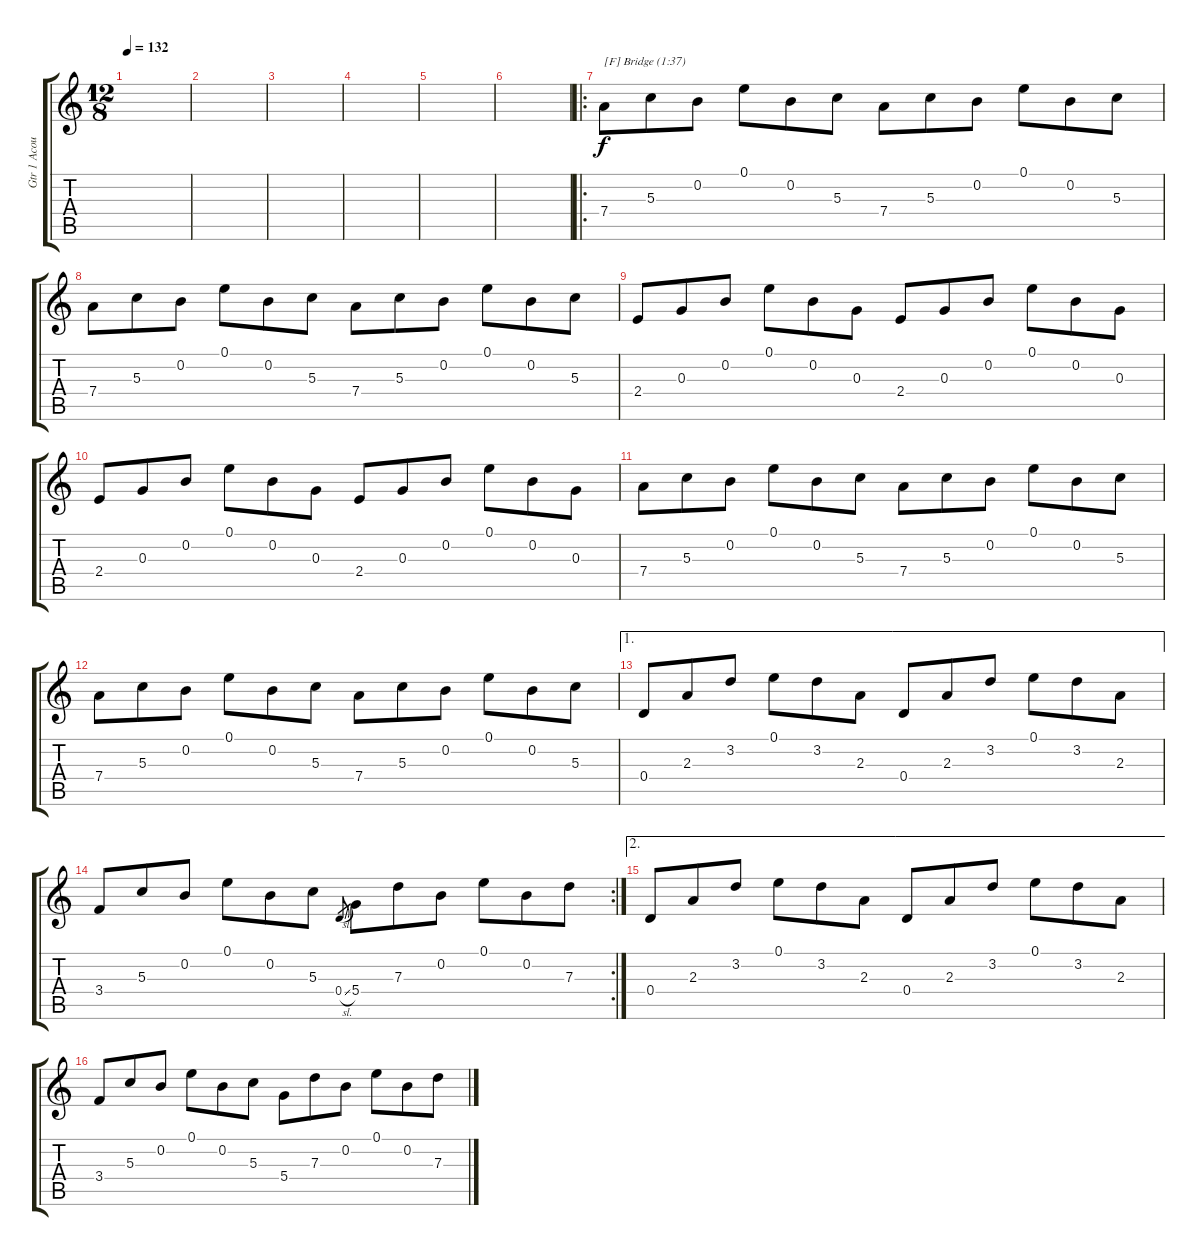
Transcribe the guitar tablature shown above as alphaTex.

\track ("Gtr 1 Acous." "Gtr 1 Acou") {instrument acousticguitarsteel}
\staff {score tabs}
\tuning (E4 B3 G3 D3 A2 D2) {hide}
\ts (12 8)
\tempo 132
\clef g2
\ks c
|
|
|
|
|
|
\ro
7.4.8{txt "[F] Bridge (1:37)"} 5.3.8 0.2.8 0.1.8 0.2.8 5.3.8 7.4.8 5.3.8 0.2.8 0.1.8 0.2.8 5.3.8 |
7.4.8 5.3.8 0.2.8 0.1.8 0.2.8 5.3.8 7.4.8 5.3.8 0.2.8 0.1.8 0.2.8 5.3.8 |
2.4.8 0.3.8 0.2.8 0.1.8 0.2.8 0.3.8 2.4.8 0.3.8 0.2.8 0.1.8 0.2.8 0.3.8 |
2.4.8 0.3.8 0.2.8 0.1.8 0.2.8 0.3.8 2.4.8 0.3.8 0.2.8 0.1.8 0.2.8 0.3.8 |
7.4.8 5.3.8 0.2.8 0.1.8 0.2.8 5.3.8 7.4.8 5.3.8 0.2.8 0.1.8 0.2.8 5.3.8 |
7.4.8 5.3.8 0.2.8 0.1.8 0.2.8 5.3.8 7.4.8 5.3.8 0.2.8 0.1.8 0.2.8 5.3.8 |
\ae 1
0.4.8 2.3.8 3.2.8 0.1.8 3.2.8 2.3.8 0.4.8 2.3.8 3.2.8 0.1.8 3.2.8 2.3.8 |
\rc 2
3.4.8 5.3.8 0.2.8 0.1.8 0.2.8 5.3.8 0.4{sl}.8{gr} 5.4.8 7.3.8 0.2.8 0.1.8 0.2.8 7.3.8 |
\ae 2
0.4.8 2.3.8 3.2.8 0.1.8 3.2.8 2.3.8 0.4.8 2.3.8 3.2.8 0.1.8 3.2.8 2.3.8 |
3.4.8 5.3.8 0.2.8 0.1.8 0.2.8 5.3.8 5.4.8 7.3.8 0.2.8 0.1.8 0.2.8 7.3.8
